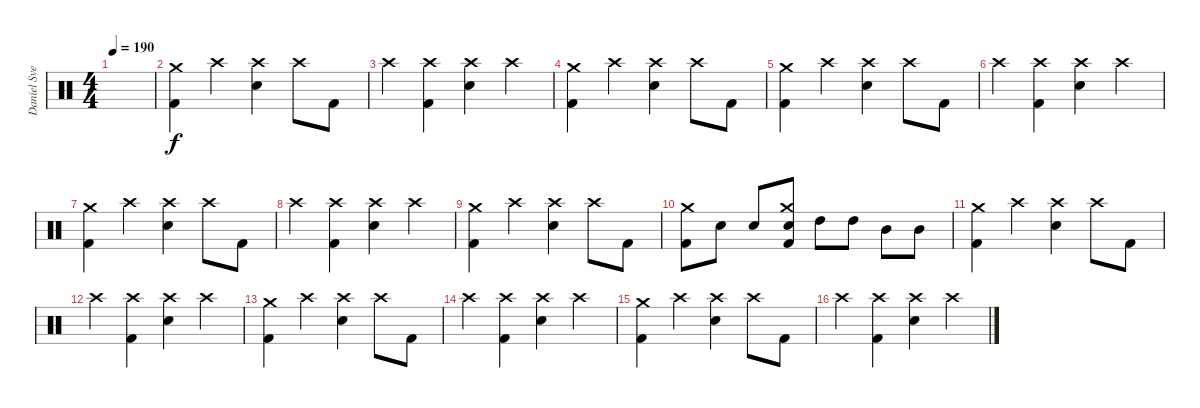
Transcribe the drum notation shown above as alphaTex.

\track ("Daniel Svensson" "Daniel Sve") {instrument percussion}
\staff {score}
\articulation defaults
\ts (4 4)
\tempo 190
\clef neutral
\ks c
|
("Kick (hit) 2" "Crash medium (hit)").4 "Crash high (hit)".4 ("Electric Snare (hit)" "Crash high (hit)").4 "Crash high (hit)".8 "Kick (hit) 2".8 |
"Crash high (hit)".4 ("Kick (hit) 2" "Crash high (hit)").4 ("Electric Snare (hit)" "Crash high (hit)").4 "Crash high (hit)".4 |
("Kick (hit) 2" "Crash medium (hit)").4 "Crash high (hit)".4 ("Electric Snare (hit)" "Crash high (hit)").4 "Crash high (hit)".8 "Kick (hit) 2".8 |
("Kick (hit) 2" "Crash medium (hit)").4 "Crash high (hit)".4 ("Electric Snare (hit)" "Crash high (hit)").4 "Crash high (hit)".8 "Kick (hit) 2".8 |
"Crash high (hit)".4 ("Kick (hit) 2" "Crash high (hit)").4 ("Electric Snare (hit)" "Crash high (hit)").4 "Crash high (hit)".4 |
("Kick (hit) 2" "Crash medium (hit)").4 "Crash high (hit)".4 ("Electric Snare (hit)" "Crash high (hit)").4 "Crash high (hit)".8 "Kick (hit) 2".8 |
"Crash high (hit)".4 ("Kick (hit) 2" "Crash high (hit)").4 ("Electric Snare (hit)" "Crash high (hit)").4 "Crash high (hit)".4 |
("Kick (hit) 2" "Crash medium (hit)").4 "Crash high (hit)".4 ("Electric Snare (hit)" "Crash high (hit)").4 "Crash high (hit)".8 "Kick (hit) 2".8 |
("Kick (hit) 2" "Crash medium (hit)").8 "Electric Snare (hit)".8 "Electric Snare (hit)".8 ("Electric Snare (hit)" "Kick (hit) 2" "Crash medium (hit)").8 "High Tom (hit)".8 "High Tom (hit)".8 "Mid Tom (hit)".8 "Mid Tom (hit)".8 |
("Kick (hit) 2" "Crash medium (hit)").4 "Crash high (hit)".4 ("Electric Snare (hit)" "Crash high (hit)").4 "Crash high (hit)".8 "Kick (hit) 2".8 |
"Crash high (hit)".4 ("Kick (hit) 2" "Crash high (hit)").4 ("Electric Snare (hit)" "Crash high (hit)").4 "Crash high (hit)".4 |
("Kick (hit) 2" "Crash medium (hit)").4 "Crash high (hit)".4 ("Electric Snare (hit)" "Crash high (hit)").4 "Crash high (hit)".8 "Kick (hit) 2".8 |
"Crash high (hit)".4 ("Kick (hit) 2" "Crash high (hit)").4 ("Electric Snare (hit)" "Crash high (hit)").4 "Crash high (hit)".4 |
("Kick (hit) 2" "Crash medium (hit)").4 "Crash high (hit)".4 ("Electric Snare (hit)" "Crash high (hit)").4 "Crash high (hit)".8 "Kick (hit) 2".8 |
"Crash high (hit)".4 ("Kick (hit) 2" "Crash high (hit)").4 ("Electric Snare (hit)" "Crash high (hit)").4 "Crash high (hit)".4
